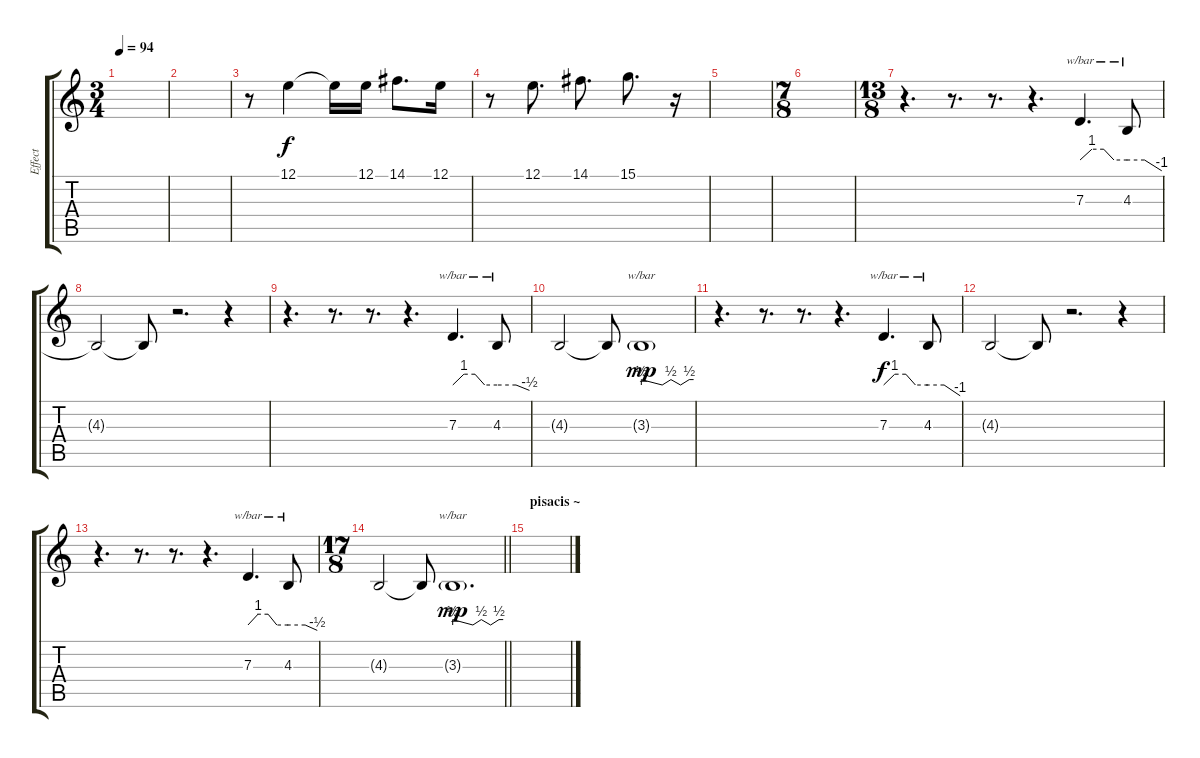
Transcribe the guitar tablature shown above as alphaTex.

\track ("Effect" "Effect") {instrument lead2sawtooth}
\staff {score tabs}
\tuning (E4 B3 G3 D3 A2 E2) {hide}
\ts (3 4)
\tempo 94
\clef g2
\ks c
|
|
r.8 12.1.4 12.1{t}.16 12.1.16 14.1.8{d} 12.1.16 |
r.8 12.1.8{d} 14.1.8{d} 15.1.8{d} r.16 |
|
\ts (7 8)
|
\ts (13 8)
r.4{d} r.8{d} r.8{d} r.4{d} 7.3.4{d tbe (custom default 0 0 15 4 30 4 43 0 60 0) volume 9 instrument lead5charang} 4.3.8{tbe (custom default 0 0 30 0 60 -4)} |
4.3{t}.2 4.3{t}.8 r.2{d} r.4 |
r.4{d} r.8{d} r.8{d} r.4{d} 7.3.4{d tbe (custom default 0 0 15 4 30 4 43 0 60 0)} 4.3.8{tbe (custom default 0 0 35 0 60 -2)} |
4.3{t}.2 4.3{t}.8 3.3{g}.1{tbe (custom default 0 2 24 0 34 2 45 0 55 2 60 2) dy mp} |
r.4{d} r.8{d} r.8{d} r.4{d} 7.3.4{d tbe (custom default 0 0 15 4 30 4 43 0 60 0) dy f} 4.3.8{tbe (custom default 0 0 30 0 60 -4)} |
4.3{t}.2 4.3{t}.8 r.2{d} r.4 |
r.4{d} r.8{d} r.8{d} r.4{d} 7.3.4{d tbe (custom default 0 0 15 4 30 4 43 0 60 0)} 4.3.8{tbe (custom default 0 0 35 0 60 -2)} |
\ts (17 8)
\barLineRight lightlight
4.3{t}.2 4.3{t}.8 3.3{g}.1{d tbe (custom default 0 2 24 0 34 2 45 0 55 2 60 2) dy mp} |
\section ("" "pisacis ~")
